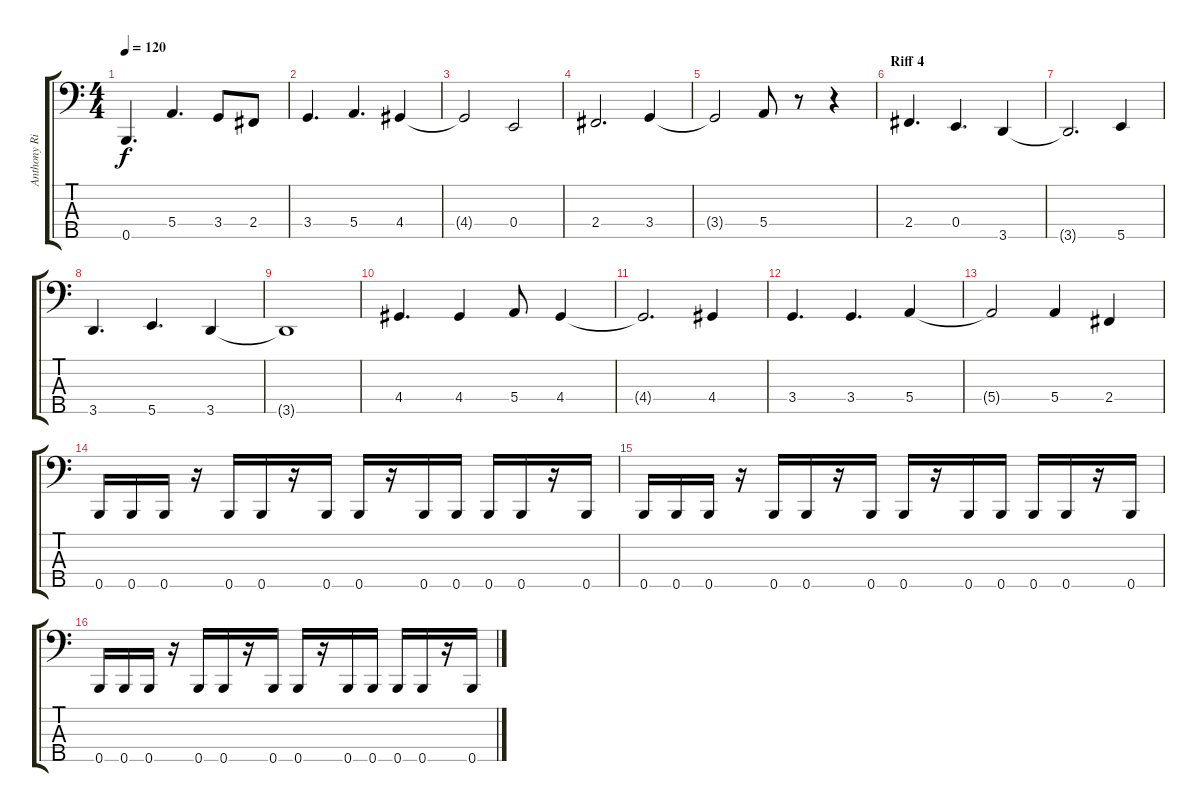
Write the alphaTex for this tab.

\track ("Anthony Ridout" "Anthony Ri") {instrument electricbassfinger}
\staff {score tabs}
\tuning (G2 D2 A1 E1 B0) {hide}
\ts (4 4)
\tempo 120
\clef f4
\ks c
0.5{t}.4{d dy f} 5.4.4{d} 3.4.8 2.4.8 |
3.4.4{d} 5.4.4{d} 4.4.4 |
4.4{t}.2 0.4.2 |
2.4.2{d} 3.4.4 |
3.4{t}.2 5.4.8 r.8 r.4 |
\section ("" "Riff 4")
2.4.4{d} 0.4.4{d} 3.5.4 |
3.5{t}.2{d} 5.5.4 |
3.5.4{d} 5.5.4{d} 3.5.4 |
3.5{t}.1 |
4.4.4{d} 4.4.4 5.4.8 4.4.4 |
4.4{t}.2{d} 4.4.4 |
3.4.4{d} 3.4.4{d} 5.4.4 |
5.4{t}.2 5.4.4 2.4.4 |
0.5.16 0.5.16 0.5.16 r.16 0.5.16 0.5.16 r.16 0.5.16 0.5.16 r.16 0.5.16 0.5.16 0.5.16 0.5.16 r.16 0.5.16 |
0.5.16 0.5.16 0.5.16 r.16 0.5.16 0.5.16 r.16 0.5.16 0.5.16 r.16 0.5.16 0.5.16 0.5.16 0.5.16 r.16 0.5.16 |
0.5.16 0.5.16 0.5.16 r.16 0.5.16 0.5.16 r.16 0.5.16 0.5.16 r.16 0.5.16 0.5.16 0.5.16 0.5.16 r.16 0.5.16
